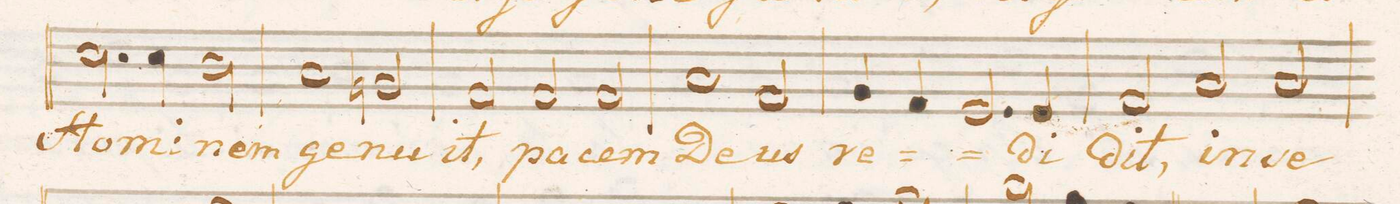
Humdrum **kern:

**kern	**text
*I"Tenore.	*
*clefC4	*
*k[]	*
*M3/2	*
2.B\	Ho-
4B\	-mi-
2A\	-nem
=23	=23
1G	ge-
2Fn/	-nu-
=24	=24
2E/	-it,
2E/	pa-
2E/	-cem
=25	=25
1G	De-
2E/	-us
=26	=26
4F/	re-
4E/	.
2.D/	.
4D/	-di-
=27	=27
2E/	-dit,
2G/	in
2G/	se
=28	=28
*-	*-
